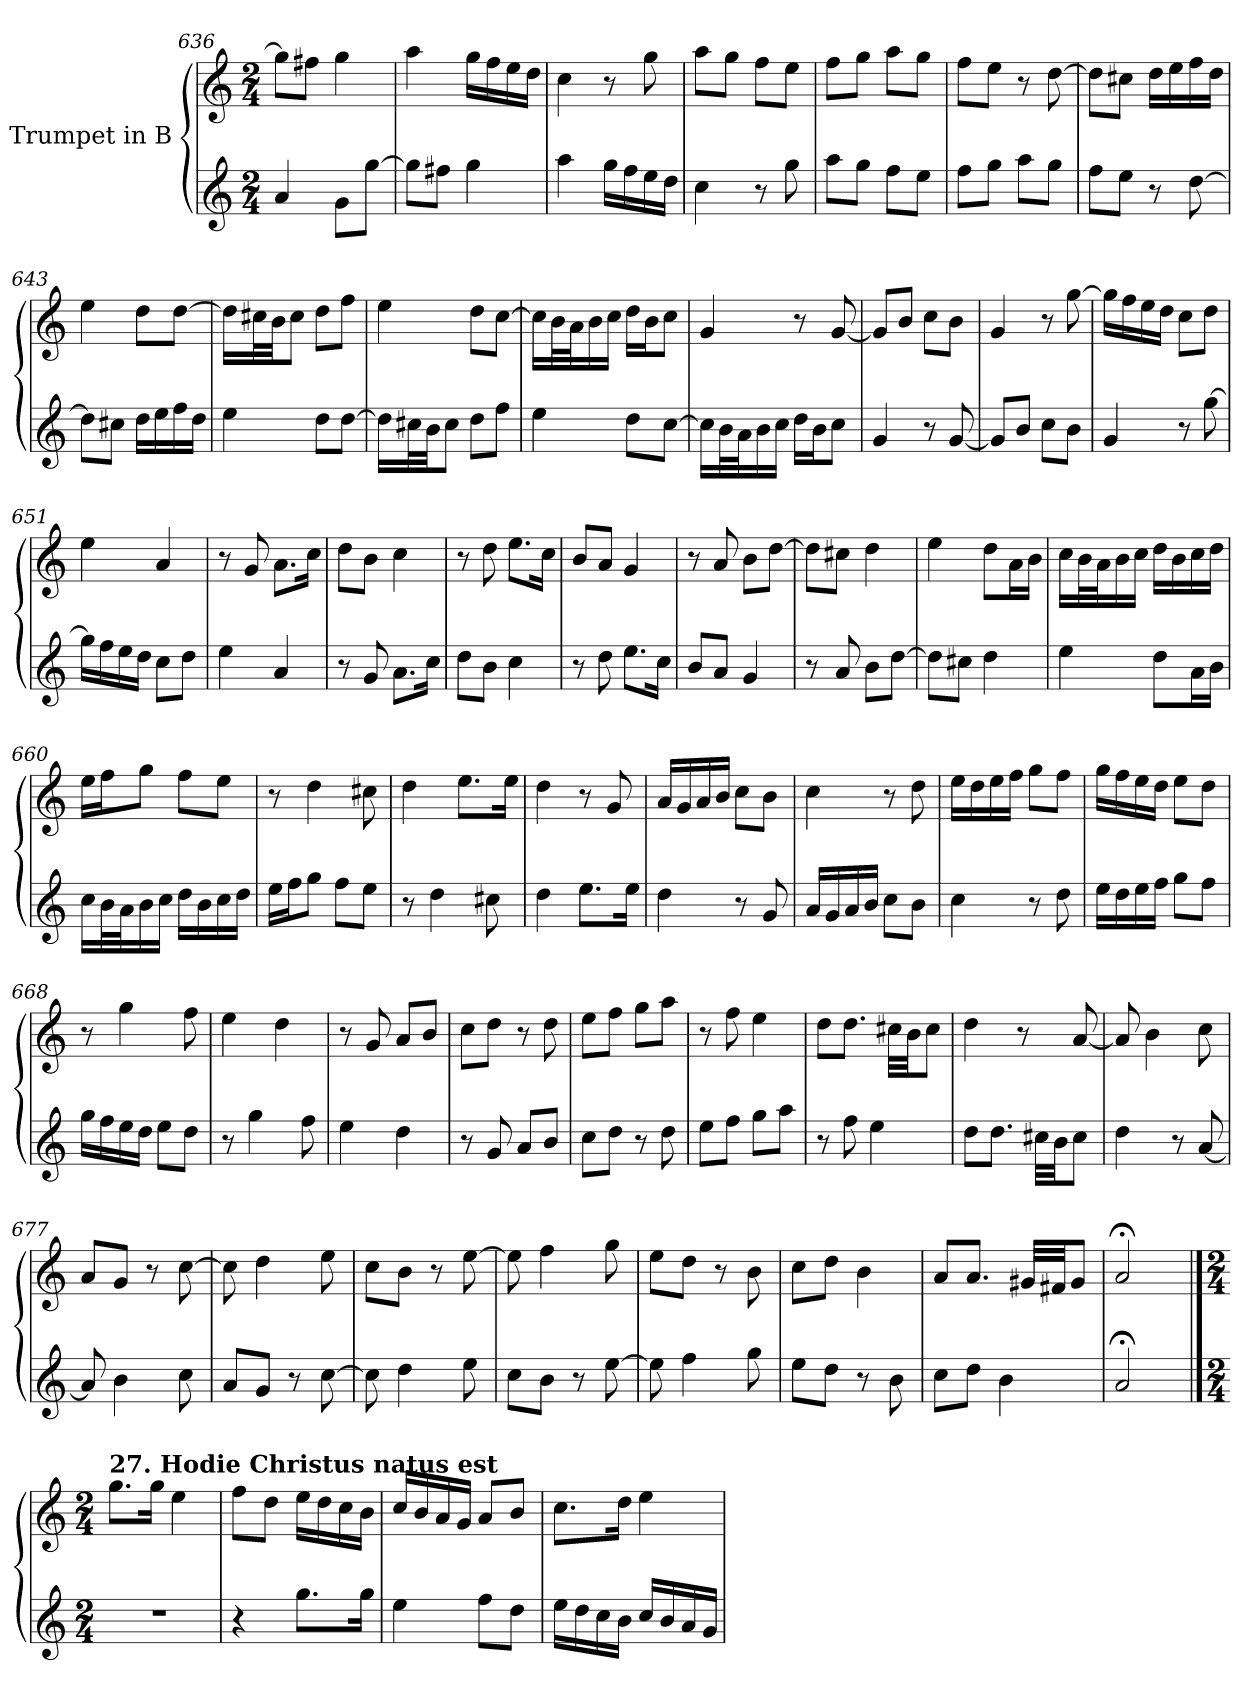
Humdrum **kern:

**kern	**kern
*part2	*part1
*staff2	*staff1
*I"Trumpet in Bb 2	*I"Trumpet in Bb 1
!!LO:LB:g=z
*clefG2	*clefG2
*ITrd1c2	*ITrd1c2
*k[b-e-]	*k[b-e-]
*B-:	*B-:
*M2/4	*M2/4
=636	=636
4g/	8ff\L]
.	8een\J
8f\L	4ff\
[8ff\J	.
=637	=637
8ff\L]	4gg\
8een\J	.
4ff\	16ff\LL
.	16ee-\
.	16dd\
.	16cc\JJ
=638	=638
4gg\	4b-\
16ff\LL	8r
16ee-\	.
16dd\	8ff\
16cc\JJ	.
=639	=639
4b-\	8gg\L
.	8ff\J
8r	8ee-\L
8ff\	8dd\J
=640	=640
8gg\L	8ee-\L
8ff\J	8ff\J
8ee-\L	8gg\L
8dd\J	8ff\J
=641	=641
8ee-\L	8ee-\L
8ff\J	8dd\J
8gg\L	8r
8ff\J	[8cc\
=642	=642
8ee-\L	8cc\L]
8dd\J	8bn\J
8r	16cc\LL
.	16dd\
[8cc\	16ee-\
.	16cc\JJ
!!LO:LB:g=z
=643	=643
8cc\L]	4dd\
8bn\J	.
16cc\LL	8cc\L
16dd\	.
16ee-\	[8cc\J
16cc\JJ	.
=644	=644
4dd\	16cc\LL]
.	32bn\L
.	32a\JJ
.	8b\J
8cc\L	8cc\L
[8cc\J	8ee-\J
=645	=645
16cc\LL]	4dd\
32bn\L	.
32a\JJ	.
8b\J	.
8cc\L	8cc\L
8ee-\J	[8b-\J
=646	=646
4dd\	16b-\LL]
.	32a\L
.	32g\J
.	16a\
.	16b-\JJ
8cc\L	16cc\LL
.	16a\J
[8b-\J	8b-\J
=647	=647
16b-\LL]	4f/
32a\L	.
32g\J	.
16a\	.
16b-\JJ	.
16cc\LL	8r
16a\J	.
8b-\J	[8f/
=648	=648
4f/	8f/L]
.	8a/J
8r	8b-\L
[8f/	8a\J
!!LO:LB:g=z
=649	=649
8f/L]	4f/
8a/J	.
8b-\L	8r
8a\J	[8ff\
=650	=650
4f/	16ff\LL]
.	16ee-\
.	16dd\
.	16cc\JJ
8r	8b-\L
[8ff\	8cc\J
=651	=651
16ff\LL]	4dd\
16ee-\	.
16dd\	.
16cc\JJ	.
8b-\L	4g/
8cc\J	.
=652	=652
4dd\	8r
.	8f/
4g/	8.g\L
.	16b-\Jk
=653	=653
8r	8cc\L
8f/	8a\J
8.g\L	4b-\
16b-\Jk	.
=654	=654
8cc\L	8r
8a\J	8cc\
4b-\	8.dd\L
.	16b-\Jk
=655	=655
8r	8a/L
8cc\	8g/J
8.dd\L	4f/
16b-\Jk	.
=656	=656
8a/L	8r
8g/J	8g/
4f/	8a\L
.	[8cc\J
!!LO:PB:g=z
=657	=657
8r	8cc\L]
8g/	8bn\J
8a\L	4cc\
[8cc\J	.
=658	=658
8cc\L]	4dd\
8bn\J	.
4cc\	8cc\L
.	16g\L
.	16a\JJ
=659	=659
4dd\	16b-\LL
.	32a\L
.	32g\J
.	16a\
.	16b-\JJ
8cc\L	16cc\LL
.	16a\
16g\L	16b-\
16a\JJ	16cc\JJ
=660	=660
16b-\LL	16dd\LL
32a\L	16ee-\J
32g\J	.
16a\	8ff\J
16b-\JJ	.
16cc\LL	8ee-\L
16a\	.
16b-\	8dd\J
16cc\JJ	.
=661	=661
16dd\LL	8r
16ee-\J	.
8ff\J	4cc\
8ee-\L	.
8dd\J	8bn\
=662	=662
8r	4cc\
4cc\	.
.	8.dd\L
8bn\	.
.	16dd\Jk
=663	=663
4cc\	4cc\
8.dd\L	8r
.	8f/
16dd\Jk	.
!!LO:LB:g=z
=664	=664
4cc\	16g/LL
.	16f/
.	16g/
.	16a/JJ
8r	8b-\L
8f/	8a\J
=665	=665
16g/LL	4b-\
16f/	.
16g/	.
16a/JJ	.
8b-\L	8r
8a\J	8cc\
=666	=666
4b-\	16dd\LL
.	16cc\
.	16dd\
.	16ee-\JJ
8r	8ff\L
8cc\	8ee-\J
=667	=667
16dd\LL	16ff\LL
16cc\	16ee-\
16dd\	16dd\
16ee-\JJ	16cc\JJ
8ff\L	8dd\L
8ee-\J	8cc\J
=668	=668
16ff\LL	8r
16ee-\	.
16dd\	4ff\
16cc\JJ	.
8dd\L	.
8cc\J	8ee-\
=669	=669
8r	4dd\
4ff\	.
.	4cc\
8ee-\	.
=670	=670
4dd\	8r
.	8f/
4cc\	8g/L
.	8a/J
!!LO:LB:g=z
=671	=671
8r	8b-\L
8f/	8cc\J
8g/L	8r
8a/J	8cc\
=672	=672
8b-\L	8dd\L
8cc\J	8ee-\J
8r	8ff\L
8cc\	8gg\J
=673	=673
8dd\L	8r
8ee-\J	8ee-\
8ff\L	4dd\
8gg\J	.
=674	=674
8r	8cc\L
8ee-\	8.cc\J
4dd\	.
.	32bn\LLL
.	32a\JJ
.	8b\J
=675	=675
8cc\L	4cc\
8.cc\J	.
.	8r
32bn\LLL	.
32a\JJ	.
8b\J	[8g/
=676	=676
4cc\	8g/]
.	4a\
8r	.
[8g/	8b-\
=677	=677
8g/]	8g/L
4a\	8f/J
.	8r
8b-\	[8b-\
!!LO:LB:g=z
=678	=678
8g/L	8b-\]
8f/J	4cc\
8r	.
[8b-\	8dd\
=679	=679
8b-\]	8b-\L
4cc\	8a\J
.	8r
8dd\	[8dd\
=680	=680
8b-\L	8dd\]
8a\J	4ee-\
8r	.
[8dd\	8ff\
=681	=681
8dd\]	8dd\L
4ee-\	8cc\J
.	8r
8ff\	8a\
=682	=682
8dd\L	8b-\L
8cc\J	8cc\J
8r	4a\
8a\	.
=683	=683
8b-\L	8g/L
8cc\J	8.g/J
4a\	.
.	32f#X/LLL
.	32en/JJ
.	8f#/J
=684	=684
2g;</	2g;</
!!LO:LB:g=z
==685	==685
*k[b-e-]	*k[b-e-]
*B-:	*B-:
*M2/4	*M2/4
!	!LO:TX:a:B:t=27. Hodie Christus natus est
2r	8.ff\L
.	16ff\Jk
.	4dd\
=686	=686
4r	8ee-\L
.	8cc\J
8.ff\L	16dd\LL
.	16cc\
.	16b-\
16ff\Jk	16a\JJ
=687	=687
4dd\	16b-/LL
.	16a/
.	16g/
.	16f/JJ
8ee-\L	8g/L
8cc\J	8a/J
=688	=688
16dd\LL	8.b-\L
16cc\	.
16b-\	.
16a\JJ	16cc\Jk
16b-/LL	4dd\
16a/	.
16g/	.
16f/JJ	.
=	=
*-	*-
